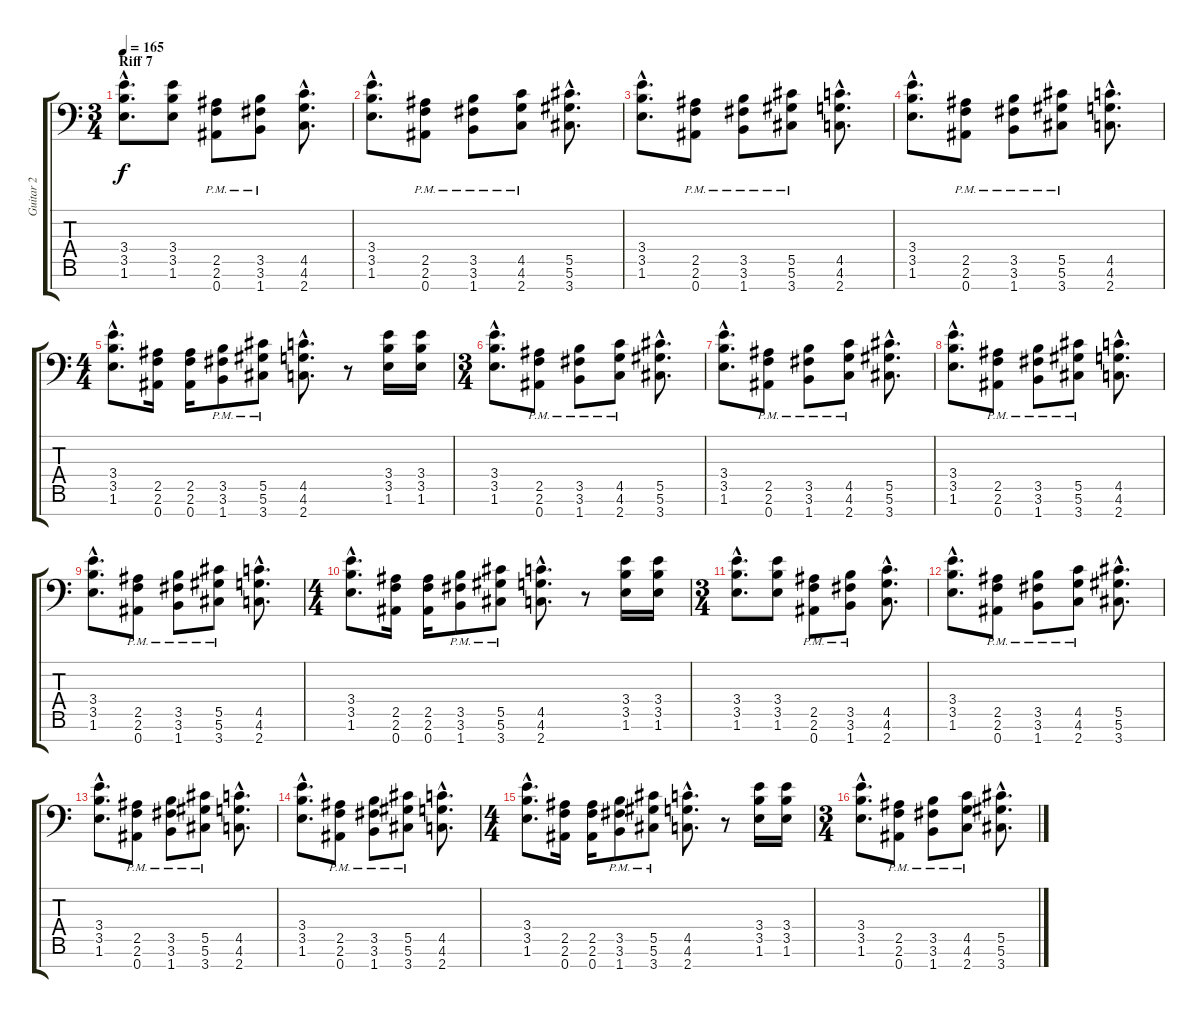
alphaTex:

\track ("Guitar 2" "Guitar 2") {instrument distortionguitar}
\staff {score tabs}
\tuning (Eb4 Bb3 Gb3 Db3 Ab2 Eb2 Bb1) {hide}
\ts (3 4)
\section ("" "Riff 7")
\tempo 165
\clef f4
\ks c
(3.4{hac} 3.5{hac} 1.6{hac}).8{d dy f} (3.4 3.5 1.6).8 (2.5{pm} 2.6{pm} 0.7{pm}).8 (3.5{pm} 3.6{pm} 1.7{pm}).8 (4.5{hac} 4.6{hac} 2.7{hac}).8{d} |
(3.4{hac} 3.5{hac} 1.6{hac}).8{d} (2.5{pm} 2.6{pm} 0.7{pm}).8 (3.5{pm} 3.6{pm} 1.7{pm}).8 (4.5{pm} 4.6{pm} 2.7{pm}).8 (5.5{hac} 5.6{hac} 3.7{hac}).8{d} |
(3.4{hac} 3.5{hac} 1.6{hac}).8{d} (2.5{pm} 2.6{pm} 0.7{pm}).8 (3.5{pm} 3.6{pm} 1.7{pm}).8 (5.5{pm} 5.6{pm} 3.7{pm}).8 (4.5{hac} 4.6{hac} 2.7{hac}).8{d} |
(3.4{hac} 3.5{hac} 1.6{hac}).8{d} (2.5{pm} 2.6{pm} 0.7{pm}).8 (3.5{pm} 3.6{pm} 1.7{pm}).8 (5.5{pm} 5.6{pm} 3.7{pm}).8 (4.5{hac} 4.6{hac} 2.7{hac}).8{d} |
\ts (4 4)
(3.4{hac} 3.5{hac} 1.6{hac}).8{d} (2.5 2.6 0.7).16 (2.5 2.6 0.7).16 (3.5{pm} 3.6{pm} 1.7{pm}).8 (5.5{pm} 5.6{pm} 3.7{pm}).8 (4.5{hac} 4.6{hac} 2.7{hac}).8{d} r.8 (3.4 3.5 1.6).16 (3.4 3.5 1.6).16 |
\ts (3 4)
(3.4{hac} 3.5{hac} 1.6{hac}).8{d} (2.5{pm} 2.6{pm} 0.7{pm}).8 (3.5{pm} 3.6{pm} 1.7{pm}).8 (4.5{pm} 4.6{pm} 2.7{pm}).8 (5.5{hac} 5.6{hac} 3.7{hac}).8{d} |
(3.4{hac} 3.5{hac} 1.6{hac}).8{d} (2.5{pm} 2.6{pm} 0.7{pm}).8 (3.5{pm} 3.6{pm} 1.7{pm}).8 (4.5{pm} 4.6{pm} 2.7{pm}).8 (5.5{hac} 5.6{hac} 3.7{hac}).8{d} |
(3.4{hac} 3.5{hac} 1.6{hac}).8{d} (2.5{pm} 2.6{pm} 0.7{pm}).8 (3.5{pm} 3.6{pm} 1.7{pm}).8 (5.5{pm} 5.6{pm} 3.7{pm}).8 (4.5{hac} 4.6{hac} 2.7{hac}).8{d} |
(3.4{hac} 3.5{hac} 1.6{hac}).8{d} (2.5{pm} 2.6{pm} 0.7{pm}).8 (3.5{pm} 3.6{pm} 1.7{pm}).8 (5.5{pm} 5.6{pm} 3.7{pm}).8 (4.5{hac} 4.6{hac} 2.7{hac}).8{d} |
\ts (4 4)
(3.4{hac} 3.5{hac} 1.6{hac}).8{d} (2.5 2.6 0.7).16 (2.5 2.6 0.7).16 (3.5{pm} 3.6{pm} 1.7{pm}).8 (5.5{pm} 5.6{pm} 3.7{pm}).8 (4.5{hac} 4.6{hac} 2.7{hac}).8{d} r.8 (3.4 3.5 1.6).16 (3.4 3.5 1.6).16 |
\ts (3 4)
(3.4{hac} 3.5{hac} 1.6{hac}).8{d} (3.4 3.5 1.6).8 (2.5{pm} 2.6{pm} 0.7{pm}).8 (3.5{pm} 3.6{pm} 1.7{pm}).8 (4.5{hac} 4.6{hac} 2.7{hac}).8{d} |
(3.4{hac} 3.5{hac} 1.6{hac}).8{d} (2.5{pm} 2.6{pm} 0.7{pm}).8 (3.5{pm} 3.6{pm} 1.7{pm}).8 (4.5{pm} 4.6{pm} 2.7{pm}).8 (5.5{hac} 5.6{hac} 3.7{hac}).8{d} |
(3.4{hac} 3.5{hac} 1.6{hac}).8{d} (2.5{pm} 2.6{pm} 0.7{pm}).8 (3.5{pm} 3.6{pm} 1.7{pm}).8 (5.5{pm} 5.6{pm} 3.7{pm}).8 (4.5{hac} 4.6{hac} 2.7{hac}).8{d} |
(3.4{hac} 3.5{hac} 1.6{hac}).8{d} (2.5{pm} 2.6{pm} 0.7{pm}).8 (3.5{pm} 3.6{pm} 1.7{pm}).8 (5.5{pm} 5.6{pm} 3.7{pm}).8 (4.5{hac} 4.6{hac} 2.7{hac}).8{d} |
\ts (4 4)
(3.4{hac} 3.5{hac} 1.6{hac}).8{d} (2.5 2.6 0.7).16 (2.5 2.6 0.7).16 (3.5{pm} 3.6{pm} 1.7{pm}).8 (5.5{pm} 5.6{pm} 3.7{pm}).8 (4.5{hac} 4.6{hac} 2.7{hac}).8{d} r.8 (3.4 3.5 1.6).16 (3.4 3.5 1.6).16 |
\ts (3 4)
(3.4{hac} 3.5{hac} 1.6{hac}).8{d} (2.5{pm} 2.6{pm} 0.7{pm}).8 (3.5{pm} 3.6{pm} 1.7{pm}).8 (4.5{pm} 4.6{pm} 2.7{pm}).8 (5.5{hac} 5.6{hac} 3.7{hac}).8{d}
